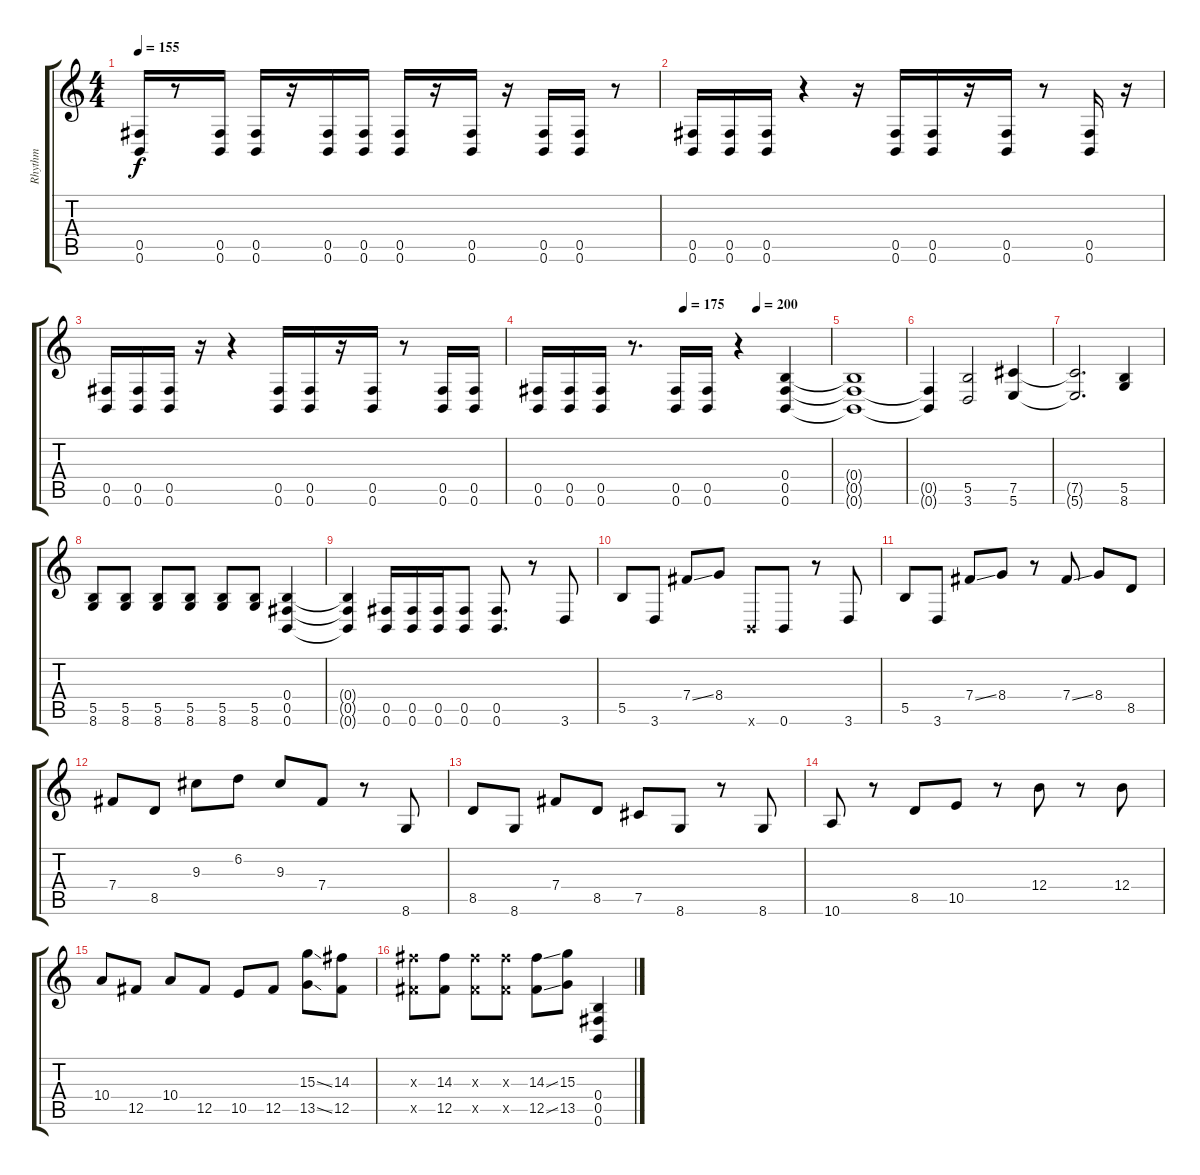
\track ("Rhythm" "Rhythm") {instrument distortionguitar}
\staff {score tabs}
\tuning (Db4 Ab3 E3 B2 Gb2 B1) {hide}
\ts (4 4)
\tempo 155
\clef g2
\ks c
(0.5 0.6).16{dy f} r.8 (0.5 0.6).16 (0.5 0.6).16 r.16 (0.5 0.6).16 (0.5 0.6).16 (0.5 0.6).16 r.16 (0.5 0.6).16 r.16 (0.5 0.6).16 (0.5 0.6).16 r.8 |
(0.5 0.6).16 (0.5 0.6).16 (0.5 0.6).16 r.4 r.16 (0.5 0.6).16 (0.5 0.6).16 r.16 (0.5 0.6).16 r.8 (0.5 0.6).16 r.16 |
(0.5 0.6).16 (0.5 0.6).16 (0.5 0.6).16 r.16 r.4 (0.5 0.6).16 (0.5 0.6).16 r.16 (0.5 0.6).16 r.8 (0.5 0.6).16 (0.5 0.6).16 |
\tempo (175 0.5)
\tempo (200 0.75)
(0.5 0.6).16 (0.5 0.6).16 (0.5 0.6).16 r.8{d} (0.5 0.6).16 (0.5 0.6).16 r.4 (0.4 0.5 0.6).4 |
(0.4{t} 0.5{t} 0.6{t}).1 |
(0.5{t} 0.6{t}).4 (5.5 3.6).2 (7.5 5.6).4 |
(7.5{t} 5.6{t}).2{d} (5.5 8.6).4 |
(5.5 8.6).8 (5.5 8.6).8 (5.5 8.6).8 (5.5 8.6).8 (5.5 8.6).8 (5.5 8.6).8 (0.4 0.5 0.6).4 |
(0.4{t} 0.5{t} 0.6{t}).4 (0.5 0.6).16 (0.5 0.6).16 (0.5 0.6).16 (0.5 0.6).8 (0.5 0.6).8{d} r.8 3.6.8 |
5.5.8 3.6.8 7.4{ss}.8 8.4.8 0.6{x}.8 0.6.8 r.8 3.6.8 |
5.5.8 3.6.8 7.4{ss}.8 8.4.8 r.8 7.4{ss}.8 8.4.8 8.5.8 |
7.4.8 8.5.8 9.3.8 6.2.8 9.3.8 7.4.8 r.8 8.6.8 |
8.5.8 8.6.8 7.4.8 8.5.8 7.5.8 8.6.8 r.8 8.6.8 |
10.6.8 r.8 8.5.8 10.5.8 r.8 12.4.8 r.8 12.4.8 |
10.4.8 12.5.8 10.4.8 12.5.8 10.5.8 12.5.8 (15.3{ss} 13.5{ss}).8 (14.3 12.5).8 |
(14.3{x} 12.5{x}).8 (14.3 12.5).8 (14.3{x} 12.5{x}).8 (14.3{x} 12.5{x}).8 (14.3{ss} 12.5{ss}).8 (15.3 13.5).8 (0.4 0.5 0.6).4
